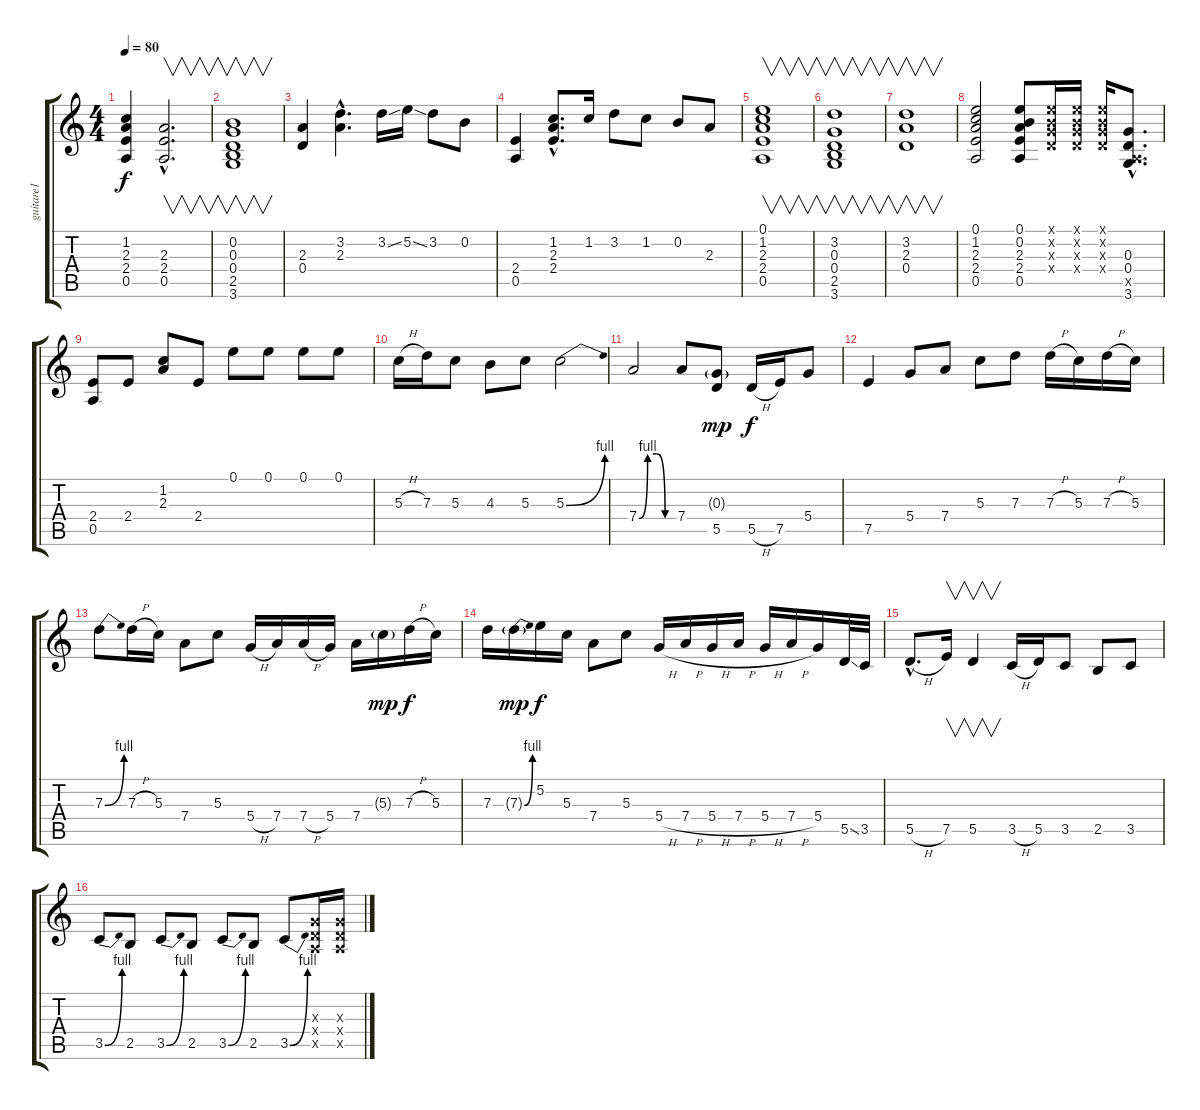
\track ("guitare1" "guitare1") {instrument overdrivenguitar}
\staff {score tabs}
\tuning (E4 B3 G3 D3 A2 E2) {hide}
\ts (4 4)
\tempo 80
\clef g2
\ks c
(1.2 2.3 2.4 0.5).4{dy f} (2.3{hac} 2.4{hac} 0.5{hac}).2{v d} |
(0.2 0.3 0.4 2.5 3.6).1{v} |
(2.3 0.4).4 (3.2{hac} 2.3{hac}).4{d} 3.2{ss}.16 5.2{ss}.16 3.2.8 0.2.8 |
(2.4 0.5).4 (1.2{hac} 2.3{hac} 2.4{hac}).8{d} 1.2.16 3.2.8 1.2.8 0.2.8 2.3.8 |
(0.1 1.2 2.3 2.4 0.5).1{v} |
(3.2 0.3 0.4 2.5 3.6).1{v} |
(3.2 2.3 0.4).1{v} |
(0.1 1.2 2.3 2.4 0.5).2 (0.1 0.2 2.3 2.4 0.5).8 (0.1{x} 0.2{x} 0.3{x} 0.4{x}).16 (0.1{x} 0.2{x} 0.3{x} 0.4{x}).16 (0.1{x} 0.2{x} 0.3{x} 0.4{x}).16 (0.3{hac} 0.4{hac} 0.5{hac x} 3.6{hac}).8{d} |
(2.4 0.5).8 2.4.8 (1.2 2.3).8 2.4.8 0.1.8 0.1.8 0.1.8 0.1.8 |
5.3{h}.16 7.3.16 5.3.8 4.3.8 5.3.8 5.3{be (bend 0 0 60 4)}.2 |
7.4{be (custom 0 0 15 4 30 4 45 0 60 0)}.2 7.4.8 (0.3{g} 5.5).8{dy mp} 5.5{h}.16{dy f} 7.5.16 5.4.8 |
7.5.4 5.4.8 7.4.8 5.3.8 7.3.8 7.3{h}.16 5.3.16 7.3{h}.16 5.3.16 |
7.3{be (bend 0 0 60 4)}.8 7.3{h}.16 5.3.16 7.4.8 5.3.8 5.4{h}.16 7.4.16 7.4{h}.16 5.4.16 7.4.16 5.3{g}.16{dy mp} 7.3{h}.16{dy f} 5.3.16 |
7.3.16 7.3{be (bend 0 0 60 4) g}.16{dy mp} 5.2.16{dy f} 5.3.16 7.4.8 5.3.8 5.4{h}.16 7.4{h}.16 5.4{h}.16 7.4{h}.16 5.4{h}.16 7.4{h}.16 5.4.16 5.5{ss}.32 3.5.32 |
5.5{h hac}.8{d} 7.5.16{v} 5.5.4{v} 3.5{h}.16 5.5.16 3.5.8 2.5.8 3.5.8 |
3.5{be (bend 0 0 60 4)}.8 2.5.8 3.5{be (bend 0 0 60 4)}.8 2.5.8 3.5{be (bend 0 0 60 4)}.8 2.5.8 3.5{be (bend 0 0 60 4)}.8 (0.3{x} 0.4{x} 0.5{x}).16 (0.3{x} 0.4{x} 0.5{x}).16
